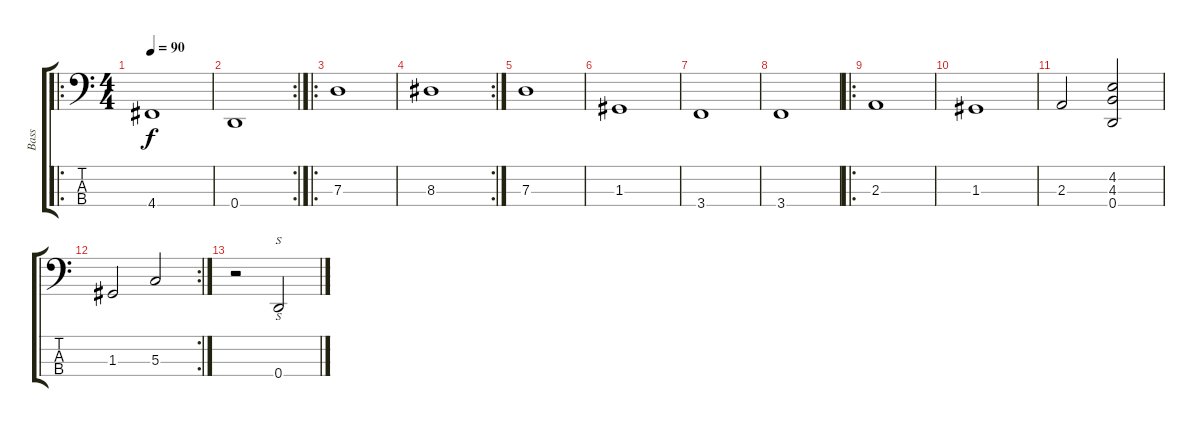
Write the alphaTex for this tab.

\track ("Bass" "Bass") {instrument electricbassfinger}
\staff {score tabs}
\tuning (F2 C2 G1 D1) {hide}
\ro
\ts (4 4)
\tempo 90
\clef f4
\ks c
4.4.1{dy f} |
\rc 2
0.4.1 |
\ro
7.3.1 |
\rc 2
8.3.1 |
7.3.1 |
1.3.1 |
3.4.1 |
3.4.1 |
\ro
2.3.1 |
1.3.1 |
2.3.2 (4.2 4.3 0.4).2 |
\rc 2
1.3.2 5.3.2 |
r.2{balance 8} 0.4.2{s}
